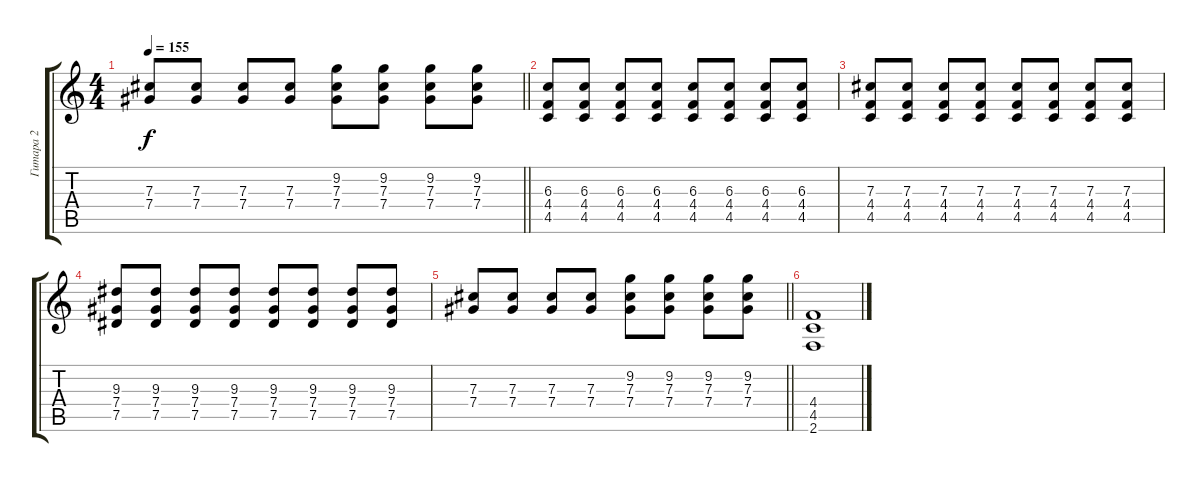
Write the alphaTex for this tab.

\track ("Гитара 2" "Гитара 2") {instrument distortionguitar}
\staff {score tabs}
\tuning (Eb4 Bb3 Gb3 Db3 Ab2 Eb2) {hide}
\ts (4 4)
\tempo 155
\clef g2
\barLineRight lightlight
\ks c
(7.3 7.4).8{dy f} (7.3 7.4).8 (7.3 7.4).8 (7.3 7.4).8 (9.2 7.3 7.4).8 (9.2 7.3 7.4).8 (9.2 7.3 7.4).8 (9.2 7.3 7.4).8 |
(6.3 4.4 4.5).8 (6.3 4.4 4.5).8 (6.3 4.4 4.5).8 (6.3 4.4 4.5).8 (6.3 4.4 4.5).8 (6.3 4.4 4.5).8 (6.3 4.4 4.5).8 (6.3 4.4 4.5).8 |
(7.3 4.4 4.5).8 (7.3 4.4 4.5).8 (7.3 4.4 4.5).8 (7.3 4.4 4.5).8 (7.3 4.4 4.5).8 (7.3 4.4 4.5).8 (7.3 4.4 4.5).8 (7.3 4.4 4.5).8 |
(9.3 7.4 7.5).8 (9.3 7.4 7.5).8 (9.3 7.4 7.5).8 (9.3 7.4 7.5).8 (9.3 7.4 7.5).8 (9.3 7.4 7.5).8 (9.3 7.4 7.5).8 (9.3 7.4 7.5).8 |
\barLineRight lightlight
(7.3 7.4).8 (7.3 7.4).8 (7.3 7.4).8 (7.3 7.4).8 (9.2 7.3 7.4).8 (9.2 7.3 7.4).8 (9.2 7.3 7.4).8 (9.2 7.3 7.4).8 |
(4.4 4.5 2.6).1
